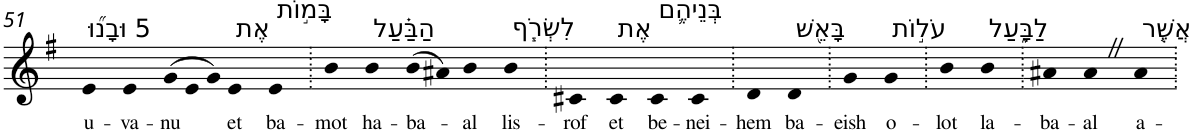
**kern	**text
*part1	*part1
*staff1	*staff1
*I"Piano	*
*I'Pno	*
!!LO:PB:g=z
*clefG2	*
*k[f#]	*
*G:	*
=51	=51
!LO:TX:a:t=5 וּבָנ֞וּ	!
!	!LO:LY:b
4e	u-
!	!LO:LY:b
4e	-va-
*Xtuplet	*
!	!LO:LY:b
(>12g	-nu
12e	.
12g)	.
!LO:TX:a:t=אֶת	!
!	!LO:LY:b
4e	et
!LO:TX:a:t=בָּמ֣וֹת	!
!	!LO:LY:b
4e	ba-
=52.	=52.
!	!LO:LY:b
4b	-mot
!LO:TX:a:t=הַבַּ֗עַל	!
!	!LO:LY:b
4b	ha-
!	!LO:LY:b
(>8b	-ba-
8a#X)	.
!	!LO:LY:b
4b	-al
!LO:TX:a:t=לִשְׂרֹ֧ף	!
!	!LO:LY:b
4b	lis-
=53.	=53.
!	!LO:LY:b
4c#X	-rof
!LO:TX:a:t=אֶת	!
!	!LO:LY:b
4c#	et
!LO:TX:a:t=בְּנֵיהֶ֛ם	!
!	!LO:LY:b
4c#	be-
!	!LO:LY:b
4c#	-nei-
=54.	=54.
!	!LO:LY:b
4d	-hem
!LO:TX:a:t=בָּאֵ֖שׁ	!
!	!LO:LY:b
4d	ba-
=55.	=55.
!	!LO:LY:b
4g	-eish
!LO:TX:a:t=עֹל֣וֹת	!
!	!LO:LY:b
4g	o-
=56.	=56.
!	!LO:LY:b
4b	-lot
!LO:TX:a:t=לַבָּ֑עַל	!
!	!LO:LY:b
4b	la-
=57.	=57.
!	!LO:LY:b
4a#X	-ba-
!	!LO:LY:b
4a#Z	-al
!LO:TX:a:t=אֲשֶׁ֤ר	!
!	!LO:LY:b
4a#	a-
=.	=.
*-	*-
